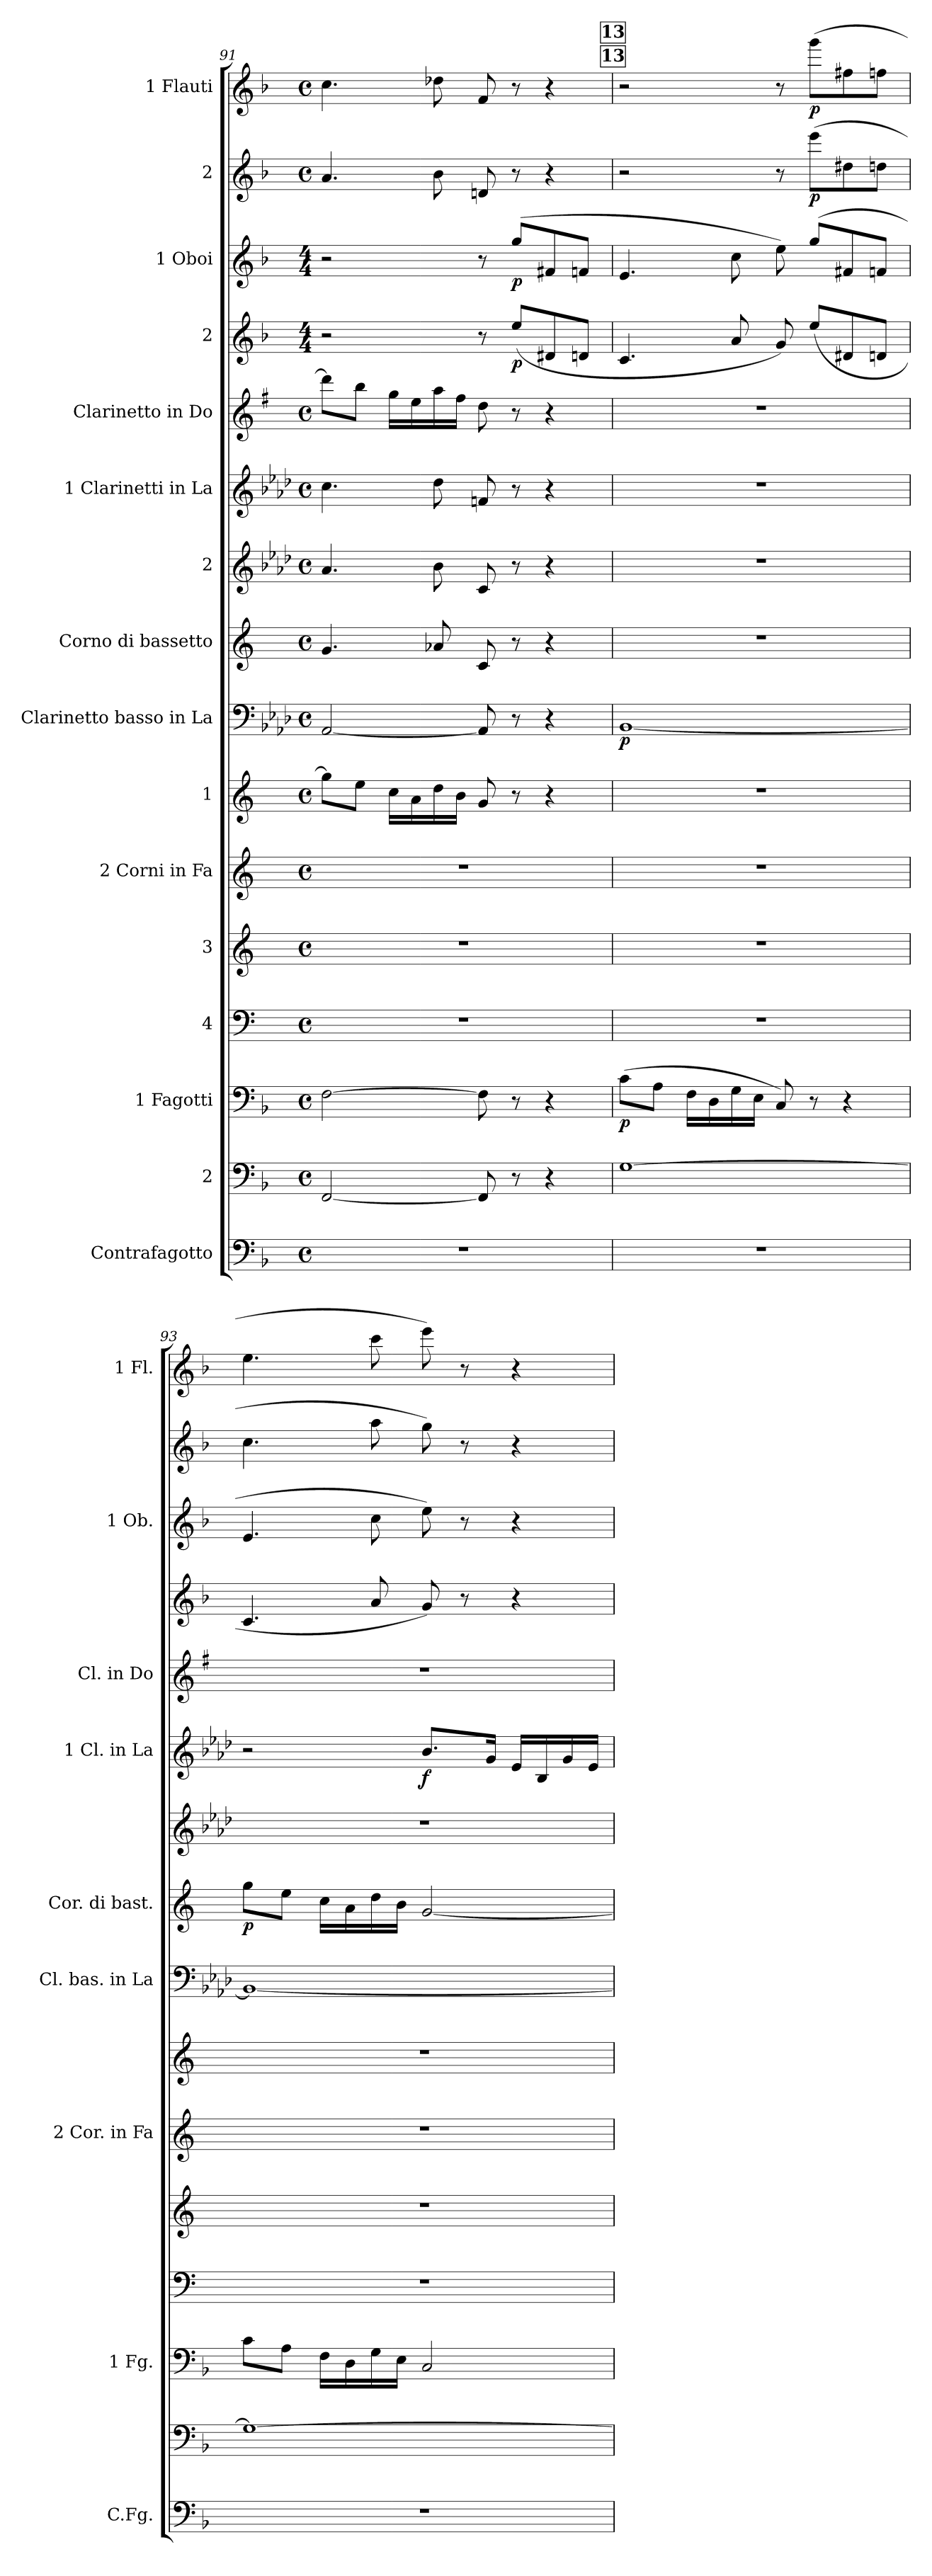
**kern	**kern	**kern	**dynam	**kern	**kern	**kern	**kern	**kern	**dynam	**kern	**dynam	**kern	**kern	**dynam	**kern	**kern	**dynam	**kern	**dynam	**kern	**dynam	**kern	**dynam
*part16	*part15	*part14	*part14	*part13	*part12	*part11	*part10	*part9	*part9	*part8	*part8	*part7	*part6	*part6	*part5	*part4	*part4	*part3	*part3	*part2	*part2	*part1	*part1
*staff16	*staff15	*staff14	*staff14	*staff13	*staff12	*staff11	*staff10	*staff9	*staff9	*staff8	*staff8	*staff7	*staff6	*staff6	*staff5	*staff4	*staff4	*staff3	*staff3	*staff2	*staff2	*staff1	*staff1
*I"Contrafagotto	*I"2	*I"1  Fagotti	*	*I"4	*I"3	*I"2  Corni in Fa	*I"1	*I"Clarinetto basso in La	*	*I"Corno di bassetto	*	*I"2	*I"1  Clarinetti in La	*	*I"Clarinetto in Do	*I"2	*	*I"1  Oboi	*	*I"2	*	*I"1  Flauti	*
*I'C.Fg.	*	*I'1  Fg.	*	*	*	*I'2  Cor. in Fa	*	*I'Cl. bas. in La	*	*I'Cor. di bast.	*	*	*I'1  Cl. in La	*	*I'Cl. in Do	*	*	*I'1  Ob.	*	*	*	*I'1  Fl.	*
*clefF4	*clefF4	*clefF4	*	*clefF4	*clefG2	*clefG2	*clefG2	*clefF4	*	*clefG2	*	*clefG2	*clefG2	*	*clefG2	*clefG2	*	*clefG2	*	*clefG2	*	*clefG2	*
*ITrd7c12	*	*	*	*ITrd4c7	*ITrd4c7	*ITrd4c7	*ITrd4c7	*ITrd2c3	*	*ITrd4c7	*	*ITrd2c3	*ITrd2c3	*	*ITrd1c2	*	*	*	*	*	*	*	*
*k[b-]	*k[b-]	*k[b-]	*	*k[b-]	*k[b-]	*k[b-]	*k[b-]	*k[b-]	*	*k[b-]	*	*k[b-]	*k[b-]	*	*k[b-]	*k[b-]	*	*k[b-]	*	*k[b-]	*	*k[b-]	*
*M4/4	*M4/4	*M4/4	*	*M4/4	*M4/4	*M4/4	*M4/4	*M4/4	*	*M4/4	*	*M4/4	*M4/4	*	*M4/4	*M4/4	*	*M4/4	*	*M4/4	*	*M4/4	*
*met(c)	*met(c)	*met(c)	*	*met(c)	*met(c)	*met(c)	*met(c)	*met(c)	*	*met(c)	*	*met(c)	*met(c)	*	*met(c)	*	*	*	*	*met(c)	*	*met(c)	*
=91	=91	=91	=91	=91	=91	=91	=91	=91	=91	=91	=91	=91	=91	=91	=91	=91	=91	=91	=91	=91	=91	=91	=91
1r	[2FF/	[2F\	.	1r	1r	1r	8cc\L]	[2FF/	.	4.c/	.	4.f/	4.a\	.	8ccc\L]	2r	.	2r	.	4.a/	.	4.cc\	.
.	.	.	.	.	.	.	8a\J	.	.	.	.	.	.	.	8aa\J	.	.	.	.	.	.	.	.
.	.	.	.	.	.	.	16f\LL	.	.	.	.	.	.	.	16ff\LL	.	.	.	.	.	.	.	.
.	.	.	.	.	.	.	16d\	.	.	.	.	.	.	.	16dd\	.	.	.	.	.	.	.	.
.	.	.	.	.	.	.	16g\	.	.	8d-X/	.	8g\	8b-\	.	16gg\	.	.	.	.	8b-\	.	8dd-X\	.
.	.	.	.	.	.	.	16e\JJ	.	.	.	.	.	.	.	16ee\JJ	.	.	.	.	.	.	.	.
.	8FF/]	8F\]	.	.	.	.	8c/	8FF/]	.	8F/	.	8A/	8dn/	.	8cc\	8r	.	8r	.	8dni/	.	8f/	.
!	!	!	!	!	!	!	!	!	!	!	!	!	!	!	!	!	!LO:DY:b	!	!LO:DY:b	!	!	!	!
.	8r	8r	.	.	.	.	8r	8r	.	8r	.	8r	8r	.	8r	(8ee/L	p	(8gg/L	p	8r	.	8r	.
.	4r	4r	.	.	.	.	4r	4r	.	4r	.	4r	4r	.	4r	8d#X/	.	8f#X/	.	4r	.	4r	.
.	.	.	.	.	.	.	.	.	.	.	.	.	.	.	.	8dn/J	.	8fn/J	.	.	.	.	.
!!LO:PB:g=z
!!LO:REH:place=s1:b:B:cj:fs=14:t=13
!!LO:REH:place=s1:a:B:cj:fs=14:t=13
=92	=92	=92	=92	=92	=92	=92	=92	=92	=92	=92	=92	=92	=92	=92	=92	=92	=92	=92	=92	=92	=92	=92	=92
!	!	!	!LO:DY:b	!	!	!	!	!	!LO:DY:b	!	!	!	!	!	!	!	!	!	!	!	!	!	!
1r	[1G	(8c\L	p	1r	1r	1r	1r	[1GG	p	1r	.	1r	1r	.	1r	4.c/	.	4.e/	.	2r	.	2r	.
.	.	8A\J	.	.	.	.	.	.	.	.	.	.	.	.	.	.	.	.	.	.	.	.	.
.	.	16F\LL	.	.	.	.	.	.	.	.	.	.	.	.	.	.	.	.	.	.	.	.	.
.	.	16D\	.	.	.	.	.	.	.	.	.	.	.	.	.	.	.	.	.	.	.	.	.
.	.	16G\	.	.	.	.	.	.	.	.	.	.	.	.	.	8a/	.	8cc\	.	.	.	.	.
.	.	16E\JJ	.	.	.	.	.	.	.	.	.	.	.	.	.	.	.	.	.	.	.	.	.
.	.	8C/)	.	.	.	.	.	.	.	.	.	.	.	.	.	8g/)	.	8ee\)	.	8r	.	8r	.
!	!	!	!	!	!	!	!	!	!	!	!	!	!	!	!	!	!	!	!	!	!LO:DY:b	!	!LO:DY:b
.	.	8r	.	.	.	.	.	.	.	.	.	.	.	.	.	(8ee/L	.	(8gg/L	.	(8eee\L	p	(8ggg\L	p
.	.	4r	.	.	.	.	.	.	.	.	.	.	.	.	.	8d#X/	.	8f#X/	.	8dd#X\	.	8ff#X\	.
.	.	.	.	.	.	.	.	.	.	.	.	.	.	.	.	8dn/J	.	8fn/J	.	8ddn\J	.	8ffn\J	.
=93	=93	=93	=93	=93	=93	=93	=93	=93	=93	=93	=93	=93	=93	=93	=93	=93	=93	=93	=93	=93	=93	=93	=93
!	!	!	!	!	!	!	!	!	!	!	!LO:DY:b	!	!	!	!	!	!	!	!	!	!	!	!
1r	1G_	8c\L	.	1r	1r	1r	1r	1GG_	.	8cc\L	p	1r	2r	.	1r	4.c/	.	4.e/	.	4.cc\	.	4.ee\	.
.	.	8A\J	.	.	.	.	.	.	.	8a\J	.	.	.	.	.	.	.	.	.	.	.	.	.
.	.	16F\LL	.	.	.	.	.	.	.	16f\LL	.	.	.	.	.	.	.	.	.	.	.	.	.
.	.	16D\	.	.	.	.	.	.	.	16d\	.	.	.	.	.	.	.	.	.	.	.	.	.
.	.	16G\	.	.	.	.	.	.	.	16g\	.	.	.	.	.	8a/	.	8cc\	.	8aa\	.	8ccc\	.
.	.	16E\JJ	.	.	.	.	.	.	.	16e\JJ	.	.	.	.	.	.	.	.	.	.	.	.	.
!	!	!	!	!	!	!	!	!	!	!	!	!	!	!LO:DY:b	!	!	!	!	!	!	!	!	!
.	.	2C/	.	.	.	.	.	.	.	[2c/	.	.	8.g/L	f	.	8g/)	.	8ee\)	.	8gg\)	.	8eee\)	.
.	.	.	.	.	.	.	.	.	.	.	.	.	.	.	.	8r	.	8r	.	8r	.	8r	.
.	.	.	.	.	.	.	.	.	.	.	.	.	16e/Jk	.	.	.	.	.	.	.	.	.	.
.	.	.	.	.	.	.	.	.	.	.	.	.	16c/LL	.	.	4r	.	4r	.	4r	.	4r	.
.	.	.	.	.	.	.	.	.	.	.	.	.	16G/	.	.	.	.	.	.	.	.	.	.
.	.	.	.	.	.	.	.	.	.	.	.	.	16e/	.	.	.	.	.	.	.	.	.	.
.	.	.	.	.	.	.	.	.	.	.	.	.	16c/JJ	.	.	.	.	.	.	.	.	.	.
=	=	=	=	=	=	=	=	=	=	=	=	=	=	=	=	=	=	=	=	=	=	=	=
*-	*-	*-	*-	*-	*-	*-	*-	*-	*-	*-	*-	*-	*-	*-	*-	*-	*-	*-	*-	*-	*-	*-	*-
